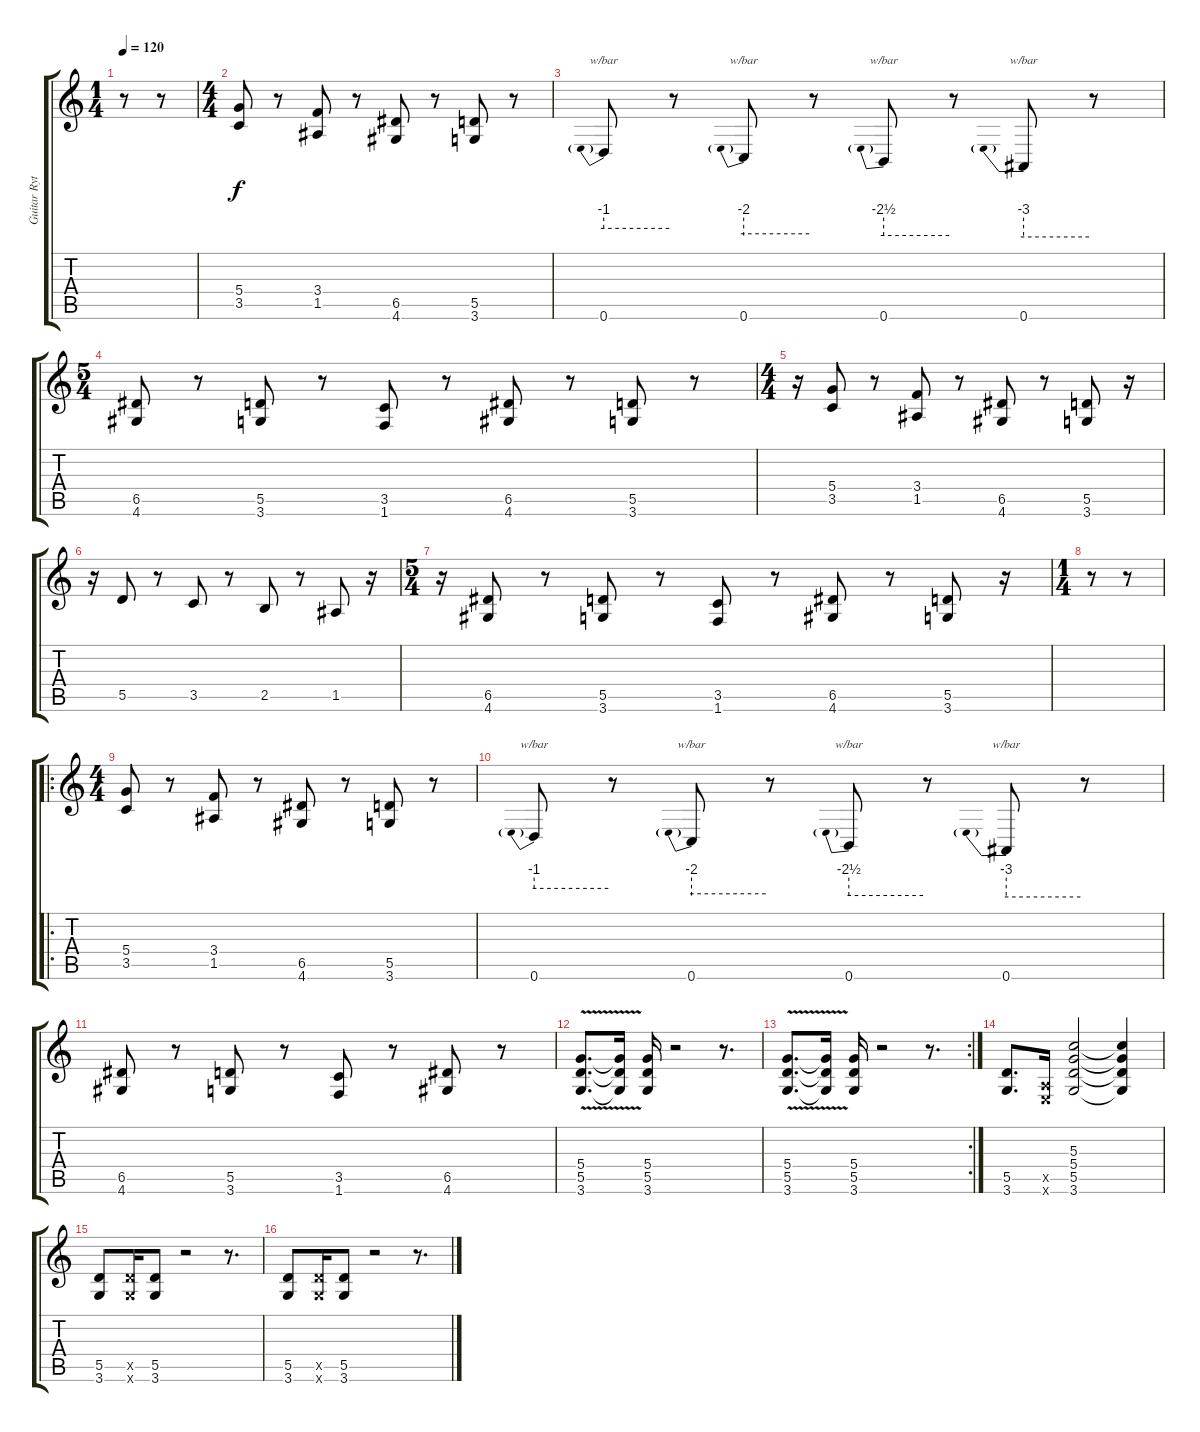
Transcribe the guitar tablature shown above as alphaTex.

\track ("Guitar Rythym" "Guitar Ryt") {instrument distortionguitar}
\staff {score tabs}
\tuning (E4 B3 G3 D3 A2 E2) {hide}
\ts (1 4)
\tempo 120
\clef g2
\ks c
r.8{dy f} r.8 |
\ts (4 4)
(5.4 3.5).8 r.8 (3.4 1.5).8 r.8 (6.5 4.6).8 r.8 (5.5 3.6).8 r.8 |
0.6.8{tbe (predive default 0 -4 60 -4)} r.8 0.6.8{tbe (predive default 0 -8 60 -8)} r.8 0.6.8{tbe (predive default 0 -10 60 -10)} r.8 0.6.8{tbe (predive default 0 -12 60 -12)} r.8 |
\ts (5 4)
(6.5 4.6).8 r.8 (5.5 3.6).8 r.8 (3.5 1.6).8 r.8 (6.5 4.6).8 r.8 (5.5 3.6).8 r.8 |
\ts (4 4)
r.16 (5.4 3.5).8 r.8 (3.4 1.5).8 r.8 (6.5 4.6).8 r.8 (5.5 3.6).8 r.16 |
r.16 5.5.8 r.8 3.5.8 r.8 2.5.8 r.8 1.5.8 r.16 |
\ts (5 4)
r.16 (6.5 4.6).8 r.8 (5.5 3.6).8 r.8 (3.5 1.6).8 r.8 (6.5 4.6).8 r.8 (5.5 3.6).8 r.16 |
\ts (1 4)
r.8 r.8 |
\ro
\ts (4 4)
(5.4 3.5).8 r.8 (3.4 1.5).8 r.8 (6.5 4.6).8 r.8 (5.5 3.6).8 r.8 |
0.6.8{tbe (predive default 0 -4 60 -4)} r.8 0.6.8{tbe (predive default 0 -8 60 -8)} r.8 0.6.8{tbe (predive default 0 -10 60 -10)} r.8 0.6.8{tbe (predive default 0 -12 60 -12)} r.8 |
(6.5 4.6).8 r.8 (5.5 3.6).8 r.8 (3.5 1.6).8 r.8 (6.5 4.6).8 r.8 |
(5.4{v} 5.5 3.6).8{d} (5.4{t} 5.5{t} 3.6{t}).16 (5.4 5.5 3.6).16 r.2 r.8{d} |
\rc 2
(5.4{v} 5.5 3.6).8{d} (5.4{t} 5.5{t} 3.6{t}).16 (5.4 5.5 3.6).16 r.2 r.8{d} |
(5.5 3.6).8{d} (0.5{x} 0.6{x}).16 (5.3 5.4 5.5 3.6).2 (5.3{t} 5.4{t} 5.5{t} 3.6{t}).4 |
(5.5 3.6).8 (5.5{x} 3.6{x}).16 (5.5 3.6).8 r.2 r.8{d} |
(5.5 3.6).8 (5.5{x} 3.6{x}).16 (5.5 3.6).8 r.2 r.8{d}
